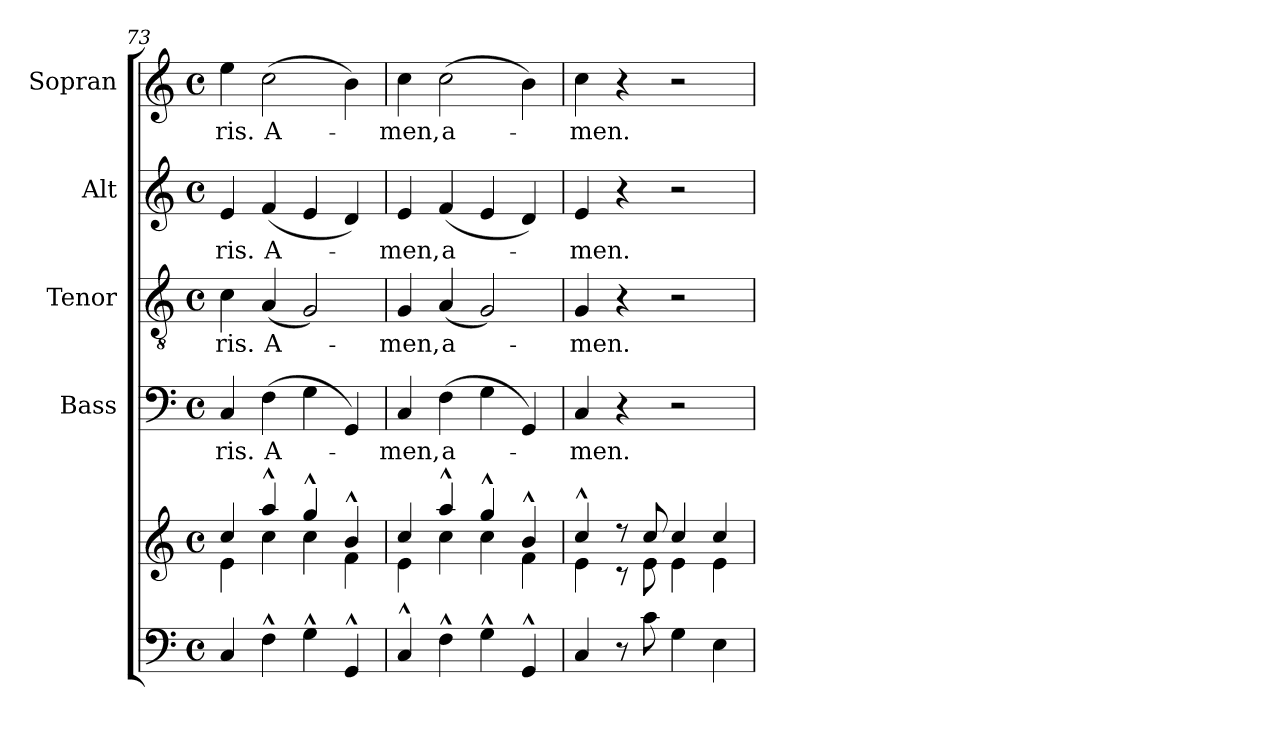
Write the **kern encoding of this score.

**kern	**kern	**kern	**text	**kern	**text	**kern	**text	**kern	**text
*part5	*part5	*part4	*part4	*part3	*part3	*part2	*part2	*part1	*part1
*staff6	*staff5	*staff4	*staff4	*staff3	*staff3	*staff2	*staff2	*staff1	*staff1
*	*	*I"Bass	*	*I"Tenor	*	*I"Alt	*	*I"Sopran	*
*	*	*I'B.	*	*I'T.	*	*I'A.	*	*I'S.	*
*clefF4	*clefG2	*clefF4	*	*clefGv2	*	*clefG2	*	*clefG2	*
*k[]	*k[]	*k[]	*	*k[]	*	*k[]	*	*k[]	*
*C:	*C:	*C:	*	*C:	*	*C:	*	*C:	*
*M4/4	*M4/4	*M4/4	*	*M4/4	*	*M4/4	*	*M4/4	*
*met(c)	*met(c)	*met(c)	*	*met(c)	*	*met(c)	*	*met(c)	*
=73	=73	=73	=73	=73	=73	=73	=73	=73	=73
*	*^	*	*	*	*	*	*	*	*
!	!	!	!	!LO:LY:b	!	!LO:LY:b	!	!LO:LY:b	!	!LO:LY:b
4C/	4cc/	4e\	4C/	-ris.	4c\	-ris.	4e/	-ris.	4ee\	-ris.
!	!	!	!	!LO:LY:b	!	!LO:LY:b	!	!LO:LY:b	!	!LO:LY:b
4F^^>\	4aa^^>/	4cc\	(>4F\	A-	(<4A/	A-	(<4f/	A-	(>2cc\	A-
4G^^>\	4gg^^>/	4cc\	4G\	.	2G/)	.	4e/	.	.	.
4GG^^>/	4b^^>/	4f\	4GG/)	.	.	.	4d/)	.	4b\)	.
=74	=74	=74	=74	=74	=74	=74	=74	=74	=74	=74
!	!	!	!	!LO:LY:b	!	!LO:LY:b	!	!LO:LY:b	!	!LO:LY:b
4C^^>/	4cc/	4e\	4C/	-men,	4G/	-men,	4e/	-men,	4cc\	-men,
!	!	!	!	!LO:LY:b	!	!LO:LY:b	!	!LO:LY:b	!	!LO:LY:b
4F^^>\	4aa^^>/	4cc\	(>4F\	a-	(<4A/	a-	(<4f/	a-	(>2cc\	a-
4G^^>\	4gg^^>/	4cc\	4G\	.	2G/)	.	4e/	.	.	.
4GG^^>/	4b^^>/	4f\	4GG/)	.	.	.	4d/)	.	4b\)	.
=75	=75	=75	=75	=75	=75	=75	=75	=75	=75	=75
!	!	!	!	!LO:LY:b	!	!LO:LY:b	!	!LO:LY:b	!	!LO:LY:b
4C/	4cc^^>/	4e\	4C/	-men.	4G/	-men.	4e/	-men.	4cc\	-men.
8r	8r	8r	4r	.	4r	.	4r	.	4r	.
8c\	8cc/	8e\	.	.	.	.	.	.	.	.
4G\	4cc/	4e\	2r	.	2r	.	2r	.	2r	.
4E\	4cc/	4e\	.	.	.	.	.	.	.	.
*	*v	*v	*	*	*	*	*	*	*	*
=	=	=	=	=	=	=	=	=	=
*-	*-	*-	*-	*-	*-	*-	*-	*-	*-
